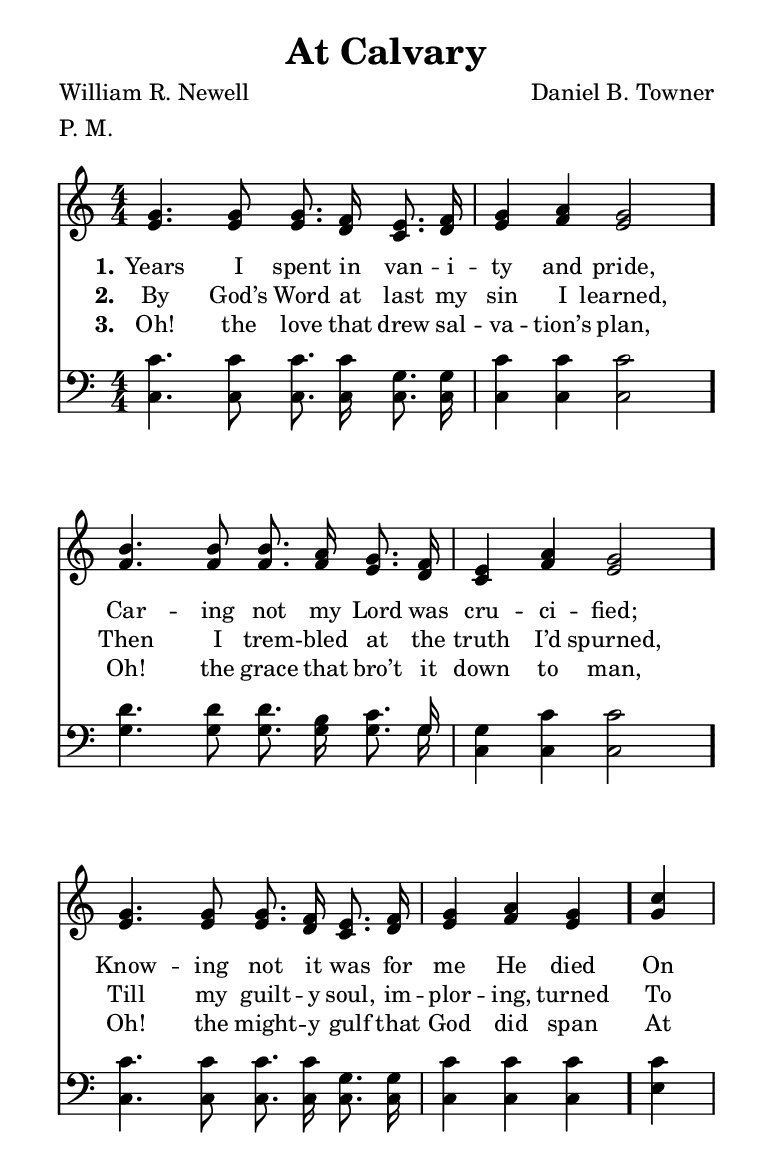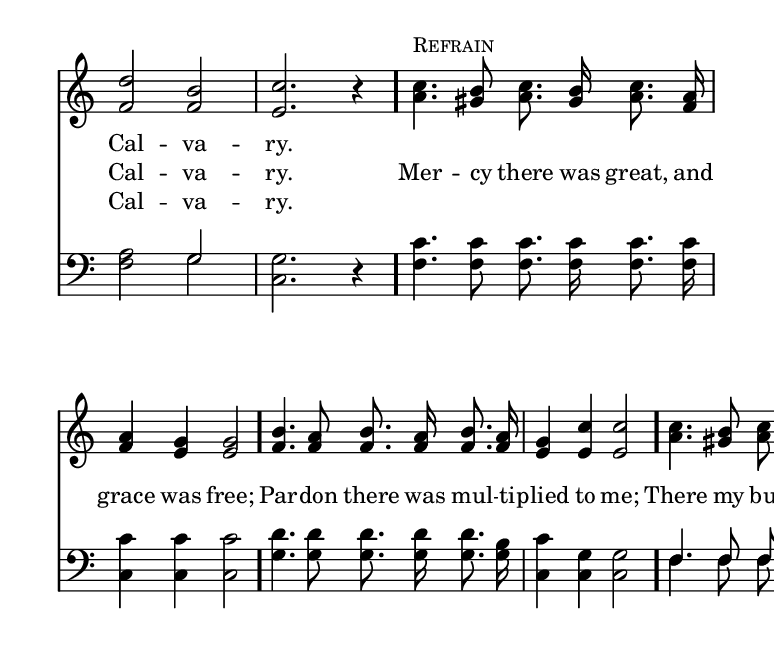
\include "common/global.ily"
\paper {
  \include "common/paper.ily"
  system-count = 5 % fits neatly into 4 systems, but original has 5 systems, and the page looks empty with 4

}

\header{
  %gospel
  hymnnumber = "371"
  title = "At Calvary"
  tunename = ""
  meter = "P. M."
  poet = "William R. Newell" % see https://hymnary.org/text/years_i_spent_in_vanity_and_pride
  composer = "Daniel B. Towner" % see https://hymnary.org/tune/years_i_spent_in_vanity_and_pride_towner
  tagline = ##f
}

global = {
  \include "common/overrides.ily"
  \override Staff.TimeSignature.style = #'numbered
  \time 4/4
  \override Score.MetronomeMark.transparent = ##t % hide all fermata changes too
  \tempo 4=90
  \key c \major
  \autoBeamOff
}

patternA = { c4. c8 c8. c16 c8. c16 | c4 c c2 | }
patternB = { c4. c8 c8. c16 c8. c16 | c4 c c }
patternC = { c4 | c2 c | c2. c4 }

notesSoprano = {
\global
\relative c'' {

  \changePitch \patternA { g g g f e f | g a g }
  \changePitch \patternA { b b b a g f | e a g }
  \changePitch \patternB { g g g f e f | g a g }
  \changePitch \patternC { c | d b | c r }

  << s^\markup { \small \caps "Refrain" }
  \changePitch \patternA { c b c b c a | a g g } >>
  \changePitch \patternA { b a b a b a | g c c }
  \changePitch \patternB { c b c b c a | a g g }
  \changePitch \patternC { c | d b | c r }

  \bar "|."

}
}

notesAlto = {
\global
\relative e' {

  \changePitch \patternA { e e e d c d | e f e }
  \changePitch \patternA { f f f f e d | c f e }
  \changePitch \patternB { e e e d c d | e f e }
  \changePitch \patternC { g | f f | e r }

  \changePitch \patternA { a gis a gis a f | f e e }
  \changePitch \patternA { f f f f f f | e e e }
  \changePitch \patternB { a gis a gis a f | f e e }
  \changePitch \patternC { g | f f e r }

}
}

notesTenor = {
\global
\relative a {

  \changePitch \patternA { c c c c g g | c c c }
  \changePitch \patternA { d d d b c g | g c c }
  \changePitch \patternB { c c c c g g | c c c }
  \changePitch \patternC { c | a g | g r }

  \changePitch \patternA { c c c c c c | c c c }
  \changePitch \patternA { d d d d d b | c g g }
  \changePitch \patternB { f f f f f c' | c c c }
  \changePitch \patternC { c | a g | g r }

}
}

notesBass = {
\global
\relative f {

  \changePitch \patternA { c c c c c c | c c c }
  \changePitch \patternA { g' g g g g g | c, c c }
  \changePitch \patternB { c c c c c c | c c c }
  \changePitch \patternC { e | f g | c, r }

  \changePitch \patternA { f f f f f f | c c c }
  \changePitch \patternA { g' g g g g g | c, c c }
  \changePitch \patternB { f f f f f f | c c c }
  \changePitch \patternC { e | f g | c, r }

}
}

Refrain = \lyricmode {

Mer -- cy there was great, and grace was free; \bar "."
Par -- don there was mul -- ti -- plied to me; \bar "."
There my bur -- dened soul found lib -- er -- ty \bar "."
At Cal -- va -- ry. \bar "."

}

wordsA = \lyricmode {
\set stanza = "1."

Years I spent in van -- i -- ty and pride, \bar "."
Car -- ing not my Lord was cru -- ci -- fied; \bar "."
Know -- ing not it was for me He died \bar "."
On Cal -- va -- ry. \bar "."

}

wordsB = \lyricmode {
\set stanza = "2."

By God’s Word at last my sin I learned,
Then I trem -- bled at the truth I’d spurned,
Till my guilt -- y soul, im -- plor -- ing, turned
To Cal -- va -- ry.

\Refrain

}

wordsC = \lyricmode {
\set stanza = "3."

Oh! the love that drew sal -- va -- tion’s plan,
Oh! the grace that bro’t it down to man,
Oh! the might -- y gulf that God did span
At Cal -- va -- ry.

}

\score {
  \context ChoirStaff <<
    \context Staff = upper <<
      \set Staff.autoBeaming = ##f
      \set ChoirStaff.systemStartDelimiter = #'SystemStartBar
      \set ChoirStaff.printPartCombineTexts = ##f
      \partcombine #'(2 . 11) \notesSoprano \notesAlto
      \context NullVoice = sopranos { \voiceOne << \notesSoprano >> }
      \context Lyrics = one   \lyricsto sopranos \wordsA
      \context Lyrics = two   \lyricsto sopranos \wordsB
      \context Lyrics = three \lyricsto sopranos \wordsC
    >>
    \context Staff = men <<
      \set Staff.autoBeaming = ##f
      \clef bass
      \set ChoirStaff.printPartCombineTexts = ##f
      \partcombine #'(2 . 11) \notesTenor \notesBass
    >>
  >>
  \layout {
    \include "common/layout.ily"
  }
  #(cond ((ly:get-option 'eog-midi-permitted) #{ \midi{
    \include "common/midi.ily"
  } #}))
}

\version "2.19.49"  % necessary for upgrading to future LilyPond versions.

% vi:set et ts=2 sw=2 ai nocindent syntax=lilypond:
